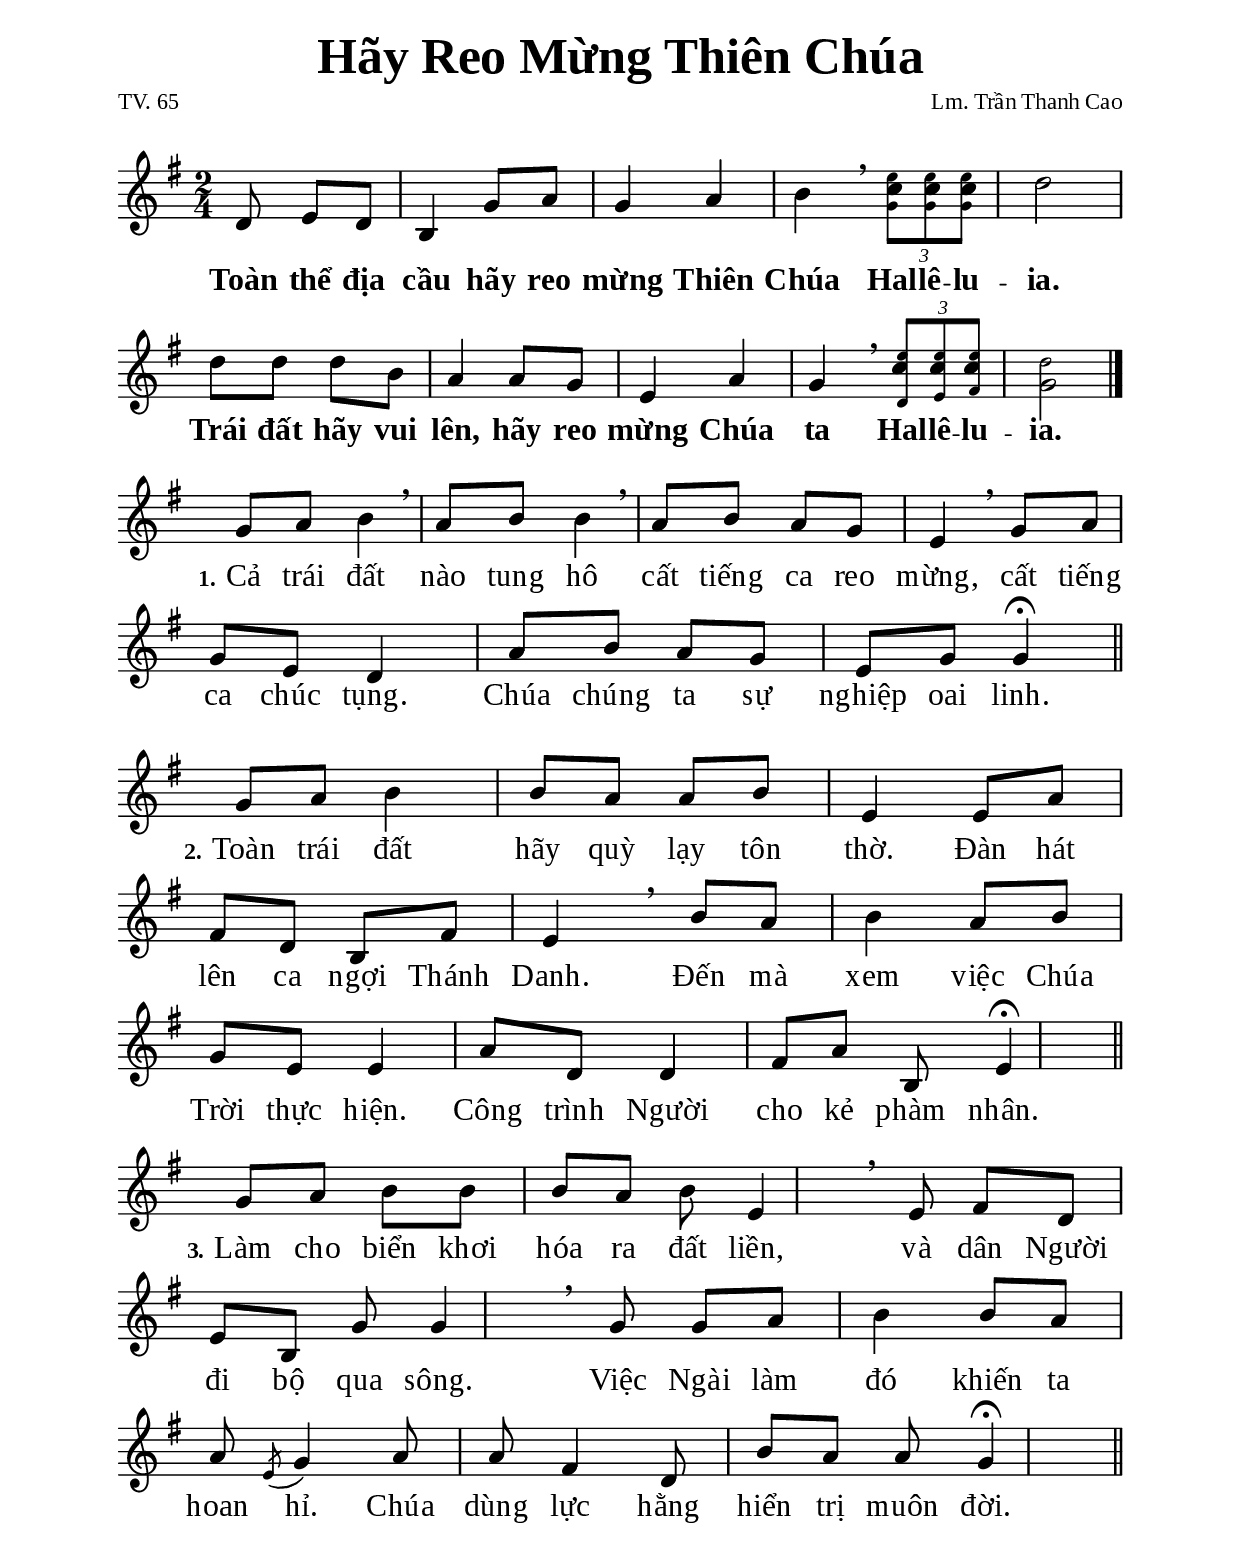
% Cài đặt chung
\version "2.20.0"
\include "english.ly"

\header {
  title = \markup { \fontsize #3 "Hãy Reo Mừng Thiên Chúa" }
  poet = "TV. 65"
  composer = "Lm. Trần Thanh Cao"
  arranger = " "
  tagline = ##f
}

\paper {
  #(set-paper-size "a4")
  top-margin = 10\mm
  bottom-margin = 10\mm
  left-margin = 20\mm
  right-margin = 20\mm
  indent = #0
  #(define fonts
    (make-pango-font-tree
      "Liberation Serif"
      "Liberation Serif"
      "Liberation Serif"
      (/ 20 20)))
  page-count = #1
}

% Nhạc điệp khúc
nhacDiepKhuc= \relative c' {
  \partial 4. d8 e d |
  b4 g'8 a |
  g4 a |
  b \breathe \tuplet 3/2 { 
    <\tweak font-size -2 e c \tweak font-size -2 g>8
    <\tweak font-size -2 e c \tweak font-size -2 g>8
    <\tweak font-size -2 e c \tweak font-size -2 g>8
  } |
  d2 |
  d8 d d b |
  a4 a8 g |
  e4 a |
  g4 \breathe \tuplet 3/2 {
    <\tweak font-size -2 e' c \tweak font-size -2 d,>8
    <\tweak font-size -2 e c \tweak font-size -2 e,>8
    <\tweak font-size -2 e c \tweak font-size -2 fs,>8
  } |
  <\tweak font-size -2 d g,>2 \bar "|."
}

% Nhạc phiên khúc
nhacPhienKhucMot = \relative c'' {
  g8 a b4 \breathe
  a8 b b4 \breathe
  a8 b a g e4 \breathe
  g8 a g e d4 a'8 b a g e g g4 \fermata \bar "||"
}

nhacPhienKhucHai = \relative c'' {
  g8 a b4 b8 a a b e,4
  e8 a fs d b fs' e4 \breathe
  b'8 a b4 a8 b g e e4
  a8 d, d4 fs8 a b, e4 \fermata \bar "||"
}

nhacPhienKhucBa = \relative c'' {
  g8 a b b b a b e,4 \breathe
  e8 fs d e b g' g4 \breathe
  g8 g a b4 b8 a a \acciaccatura e8 g4
  a8 a fs4 d8 b' a a g4 \fermata \bar "||"
}

% Lời điệp khúc
loiDiepKhuc = \lyricmode {
  Toàn thể địa cầu hãy reo mừng Thiên Chúa
  Hal -- lê -- lu -- ia.
  Trái đất hãy vui lên, hãy reo mừng Chúa ta
  Hal -- lê -- lu -- ia.
}

% Lời phiên khúc
loiPhienKhucMot = \lyricmode {
  \set stanza = #"1."
  Cả trái đất nào tung hô cất tiếng ca reo mừng,
  cất tiếng ca chúc tụng.
  Chúa chúng ta sự nghiệp oai linh.
}

loiPhienKhucHai = \lyricmode {
  \set stanza = #"2."
  Toàn trái đất hãy quỳ lạy tôn thờ.
  Đàn hát lên ca ngợi Thánh Danh.
  Đến mà xem việc Chúa Trời thực hiện.
  Công trình Người cho kẻ phàm nhân.
}

loiPhienKhucBa = \lyricmode {
  \set stanza = #"3."
  Làm cho biển khơi hóa ra đất liền,
  và dân Người đi bộ qua sông.
  Việc Ngài làm đó khiến ta hoan hỉ.
  Chúa dùng lực hằng hiển trị muôn đời.
}


% Dàn trang
\score {
  \new ChoirStaff <<
    \new Staff = diepKhuc \with {
        \consists "Merge_rests_engraver"
        \magnifyStaff #(magstep +1)
      }
      <<
      \new Voice = beSop {
        \key g \major \time 2/4 \stemNeutral \nhacDiepKhuc
      }
    >>
    \new Lyrics \lyricsto beSop \loiDiepKhuc
  >>
  \layout {
    \override Lyrics.LyricText.font-series = #'bold
    \override Lyrics.LyricText.font-size = #+3
    \override Lyrics.LyricSpace.minimum-distance = #1.0
    \override Score.BarNumber.break-visibility = ##(#f #f #f)
    \override Score.SpacingSpanner.uniform-stretching = ##t
  }
}

\score {
  \new ChoirStaff <<
    \new Staff = phienKhuc \with {
        \magnifyStaff #(magstep +1)
      }
      <<
      \new Voice = beSop {
        \key g \major \time 2/4 \nhacPhienKhucMot
      }
    >>
    \new Lyrics \lyricsto beSop \loiPhienKhucMot
  >>
  \layout {
    \override Staff.TimeSignature.transparent = ##t
    \override Lyrics.LyricText.font-size = #+3
    \override Lyrics.LyricSpace.minimum-distance = #2.0
    \override Score.BarNumber.break-visibility = ##(#f #f #f)
    \override Score.SpacingSpanner.uniform-stretching = ##t
    \set Score.barAlways = ##t
    \set Score.defaultBarType = ""
  } 
}

\score {
  \new ChoirStaff <<
    \new Staff = phienKhuc \with {
        \magnifyStaff #(magstep +1)
      }
      <<
      \new Voice = beSop {
        \key g \major \time 2/4 \nhacPhienKhucHai
      }
    >>
    \new Lyrics \lyricsto beSop \loiPhienKhucHai
  >>
  \layout {
    \override Staff.TimeSignature.transparent = ##t
    \override Lyrics.LyricText.font-size = #+3
    \override Lyrics.LyricSpace.minimum-distance = #2.0
    \override Score.BarNumber.break-visibility = ##(#f #f #f)
    \override Score.SpacingSpanner.uniform-stretching = ##t
    \set Score.barAlways = ##t
    \set Score.defaultBarType = ""
  } 
}

\score {
  \new ChoirStaff <<
    \new Staff = phienKhuc \with {
        \magnifyStaff #(magstep +1)
      }
      <<
      \new Voice = beSop {
        \key g \major \time 2/4 \nhacPhienKhucBa
      }
    >>
    \new Lyrics \lyricsto beSop \loiPhienKhucBa
  >>
  \layout {
    \override Staff.TimeSignature.transparent = ##t
    \override Lyrics.LyricText.font-size = #+3
    \override Lyrics.LyricSpace.minimum-distance = #2.0
    \override Score.BarNumber.break-visibility = ##(#f #f #f)
    \override Score.SpacingSpanner.uniform-stretching = ##t
    \set Score.barAlways = ##t
    \set Score.defaultBarType = ""
  } 
}
